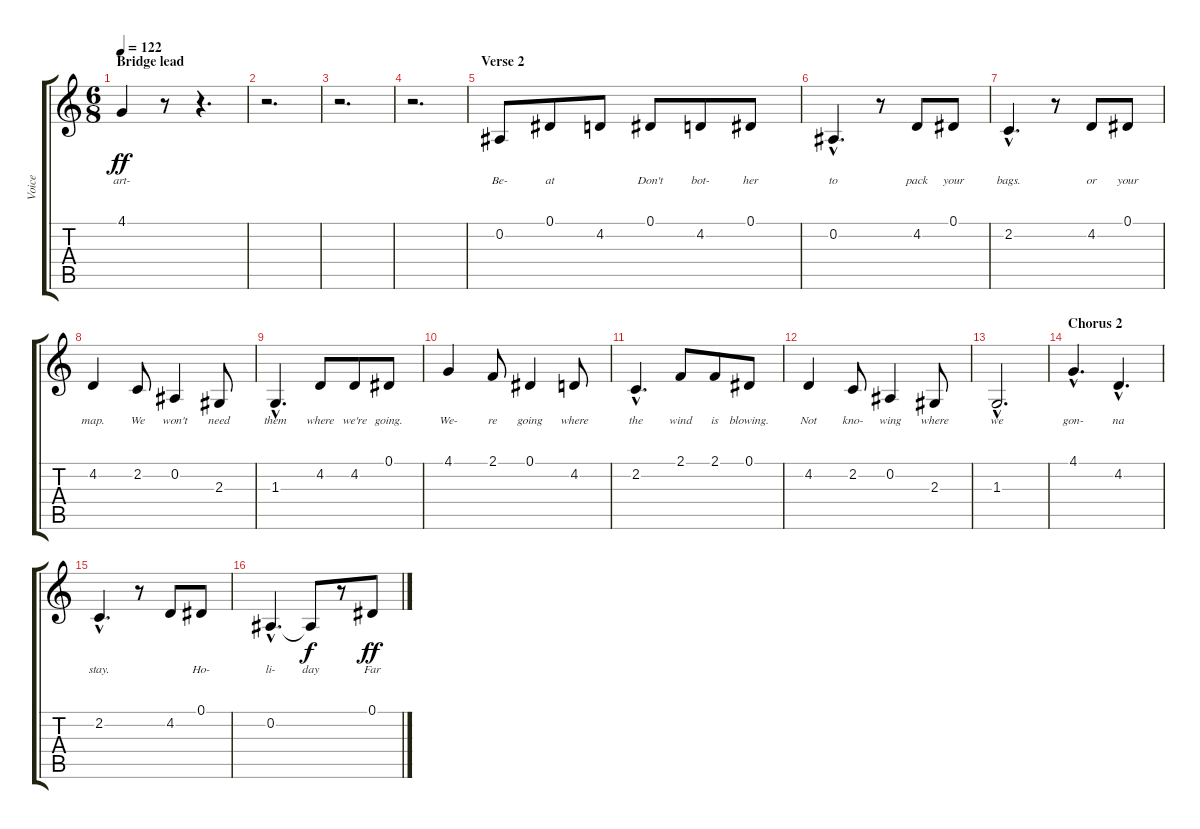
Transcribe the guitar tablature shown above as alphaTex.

\track ("Voice" "Voice") {instrument clarinet}
\staff {score tabs}
\tuning (Eb4 Bb3 Gb3 Db3 Ab2 Eb2) {hide}
\ts (6 8)
\section ("" "Bridge lead")
\tempo 122
\clef g2
\ks c
4.1.4{lyrics (0 "art-") lyrics (1 "") lyrics (2 "") lyrics (3 "") lyrics (4 "") dy ff} r.8 r.4{d} |
r.2{d} |
r.2{d} |
r.2{d} |
\section ("" "Verse 2")
0.2.8{lyrics (0 "Be-") lyrics (1 "") lyrics (2 "") lyrics (3 "") lyrics (4 "")} 0.1.8{lyrics (0 "at") lyrics (1 "") lyrics (2 "") lyrics (3 "") lyrics (4 "")} 4.2.8{lyrics (0 "") lyrics (1 "") lyrics (2 "") lyrics (3 "") lyrics (4 "")} 0.1.8{lyrics (0 "Don't") lyrics (1 "") lyrics (2 "") lyrics (3 "") lyrics (4 "")} 4.2.8{lyrics (0 "bot-") lyrics (1 "") lyrics (2 "") lyrics (3 "") lyrics (4 "")} 0.1.8{lyrics (0 "her") lyrics (1 "") lyrics (2 "") lyrics (3 "") lyrics (4 "")} |
0.2{hac}.4{d lyrics (0 "to") lyrics (1 "") lyrics (2 "") lyrics (3 "") lyrics (4 "")} r.8 4.2.8{lyrics (0 "pack") lyrics (1 "") lyrics (2 "") lyrics (3 "") lyrics (4 "")} 0.1.8{lyrics (0 "your") lyrics (1 "") lyrics (2 "") lyrics (3 "") lyrics (4 "")} |
2.2{hac}.4{d lyrics (0 "bags.") lyrics (1 "") lyrics (2 "") lyrics (3 "") lyrics (4 "")} r.8 4.2.8{lyrics (0 "or") lyrics (1 "") lyrics (2 "") lyrics (3 "") lyrics (4 "")} 0.1.8{lyrics (0 "your") lyrics (1 "") lyrics (2 "") lyrics (3 "") lyrics (4 "")} |
4.2.4{lyrics (0 "map.") lyrics (1 "") lyrics (2 "") lyrics (3 "") lyrics (4 "")} 2.2.8{lyrics (0 "We") lyrics (1 "") lyrics (2 "") lyrics (3 "") lyrics (4 "")} 0.2.4{lyrics (0 "won't") lyrics (1 "") lyrics (2 "") lyrics (3 "") lyrics (4 "")} 2.3.8{lyrics (0 "need") lyrics (1 "") lyrics (2 "") lyrics (3 "") lyrics (4 "")} |
1.3{hac}.4{d lyrics (0 "them") lyrics (1 "") lyrics (2 "") lyrics (3 "") lyrics (4 "")} 4.2.8{lyrics (0 "where") lyrics (1 "") lyrics (2 "") lyrics (3 "") lyrics (4 "")} 4.2.8{lyrics (0 "we're") lyrics (1 "") lyrics (2 "") lyrics (3 "") lyrics (4 "")} 0.1.8{lyrics (0 "going.") lyrics (1 "") lyrics (2 "") lyrics (3 "") lyrics (4 "")} |
4.1.4{lyrics (0 "We-") lyrics (1 "") lyrics (2 "") lyrics (3 "") lyrics (4 "")} 2.1.8{lyrics (0 "re") lyrics (1 "") lyrics (2 "") lyrics (3 "") lyrics (4 "")} 0.1.4{lyrics (0 "going") lyrics (1 "") lyrics (2 "") lyrics (3 "") lyrics (4 "")} 4.2.8{lyrics (0 "where") lyrics (1 "") lyrics (2 "") lyrics (3 "") lyrics (4 "")} |
2.2{hac}.4{d lyrics (0 "the") lyrics (1 "") lyrics (2 "") lyrics (3 "") lyrics (4 "")} 2.1.8{lyrics (0 "wind") lyrics (1 "") lyrics (2 "") lyrics (3 "") lyrics (4 "")} 2.1.8{lyrics (0 "is") lyrics (1 "") lyrics (2 "") lyrics (3 "") lyrics (4 "")} 0.1.8{lyrics (0 "blowing.") lyrics (1 "") lyrics (2 "") lyrics (3 "") lyrics (4 "")} |
4.2.4{lyrics (0 "Not") lyrics (1 "") lyrics (2 "") lyrics (3 "") lyrics (4 "")} 2.2.8{lyrics (0 "kno-") lyrics (1 "") lyrics (2 "") lyrics (3 "") lyrics (4 "")} 0.2.4{lyrics (0 "wing") lyrics (1 "") lyrics (2 "") lyrics (3 "") lyrics (4 "")} 2.3.8{lyrics (0 "where") lyrics (1 "") lyrics (2 "") lyrics (3 "") lyrics (4 "")} |
1.3{hac}.2{d lyrics (0 "we") lyrics (1 "") lyrics (2 "") lyrics (3 "") lyrics (4 "")} |
\section ("" "Chorus 2")
4.1{hac}.4{d lyrics (0 "gon-") lyrics (1 "") lyrics (2 "") lyrics (3 "") lyrics (4 "")} 4.2{hac}.4{d lyrics (0 "na") lyrics (1 "") lyrics (2 "") lyrics (3 "") lyrics (4 "")} |
2.2{hac}.4{d lyrics (0 "stay.") lyrics (1 "") lyrics (2 "") lyrics (3 "") lyrics (4 "")} r.8 4.2.8{lyrics (0 "") lyrics (1 "") lyrics (2 "") lyrics (3 "") lyrics (4 "")} 0.1.8{lyrics (0 "Ho-") lyrics (1 "") lyrics (2 "") lyrics (3 "") lyrics (4 "")} |
0.2{hac}.4{d lyrics (0 "li-") lyrics (1 "") lyrics (2 "") lyrics (3 "") lyrics (4 "")} 0.2{t}.8{lyrics (0 "day") lyrics (1 "") lyrics (2 "") lyrics (3 "") lyrics (4 "") dy f} r.8 0.1.8{lyrics (0 "Far") lyrics (1 "") lyrics (2 "") lyrics (3 "") lyrics (4 "") dy ff}
